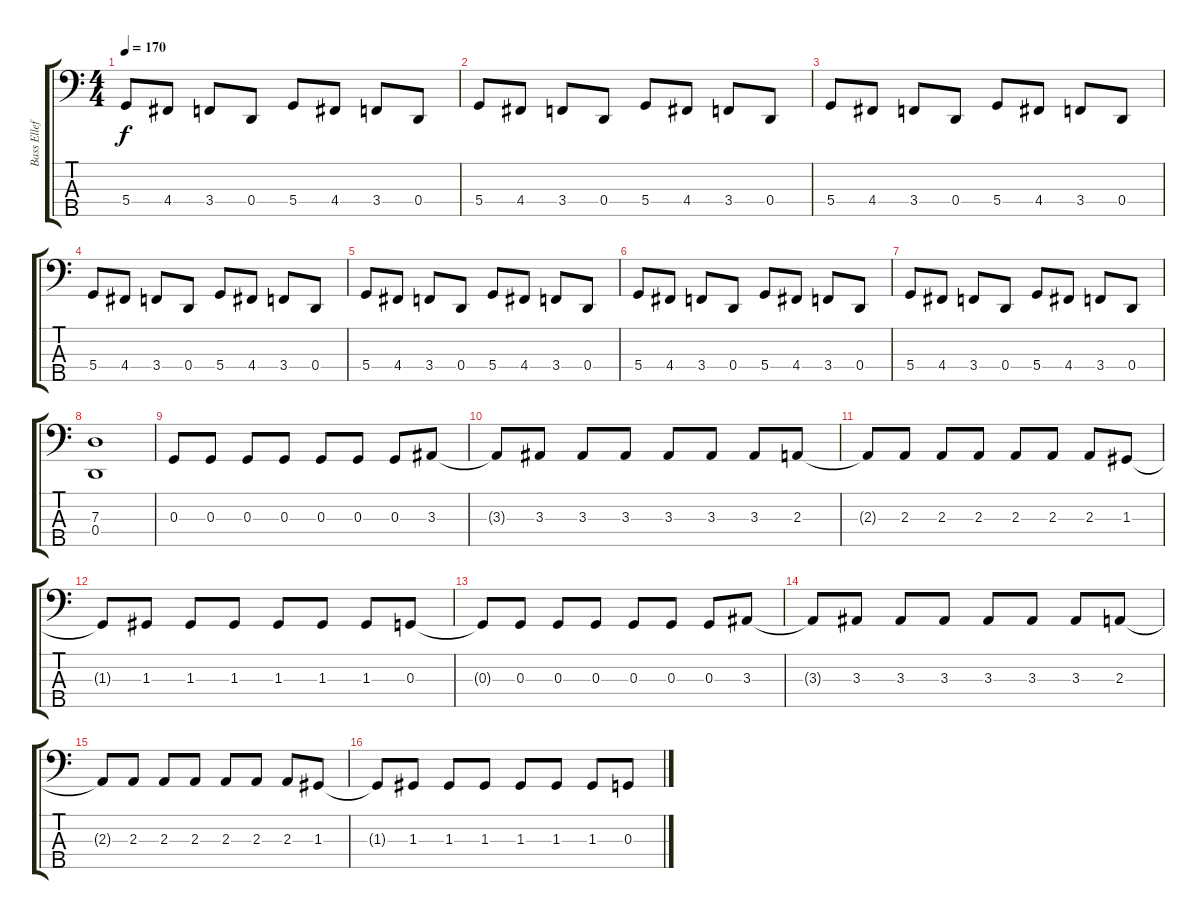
\track ("Bass Ellefson" "Bass Ellef") {instrument electricbasspick}
\staff {score tabs}
\tuning (F2 C2 G1 D1 A0) {hide}
\ts (4 4)
\tempo 170
\clef f4
\ks c
5.4.8{dy f} 4.4.8 3.4.8 0.4.8 5.4.8 4.4.8 3.4.8 0.4.8 |
5.4.8 4.4.8 3.4.8 0.4.8 5.4.8 4.4.8 3.4.8 0.4.8 |
5.4.8 4.4.8 3.4.8 0.4.8 5.4.8 4.4.8 3.4.8 0.4.8 |
5.4.8 4.4.8 3.4.8 0.4.8 5.4.8 4.4.8 3.4.8 0.4.8 |
5.4.8 4.4.8 3.4.8 0.4.8 5.4.8 4.4.8 3.4.8 0.4.8 |
5.4.8 4.4.8 3.4.8 0.4.8 5.4.8 4.4.8 3.4.8 0.4.8 |
5.4.8 4.4.8 3.4.8 0.4.8 5.4.8 4.4.8 3.4.8 0.4.8 |
(7.3 0.4).1 |
0.3.8 0.3.8 0.3.8 0.3.8 0.3.8 0.3.8 0.3.8 3.3.8 |
3.3{t}.8 3.3.8 3.3.8 3.3.8 3.3.8 3.3.8 3.3.8 2.3.8 |
2.3{t}.8 2.3.8 2.3.8 2.3.8 2.3.8 2.3.8 2.3.8 1.3.8 |
1.3{t}.8 1.3.8 1.3.8 1.3.8 1.3.8 1.3.8 1.3.8 0.3.8 |
0.3{t}.8 0.3.8 0.3.8 0.3.8 0.3.8 0.3.8 0.3.8 3.3.8 |
3.3{t}.8 3.3.8 3.3.8 3.3.8 3.3.8 3.3.8 3.3.8 2.3.8 |
2.3{t}.8 2.3.8 2.3.8 2.3.8 2.3.8 2.3.8 2.3.8 1.3.8 |
1.3{t}.8 1.3.8 1.3.8 1.3.8 1.3.8 1.3.8 1.3.8 0.3.8
